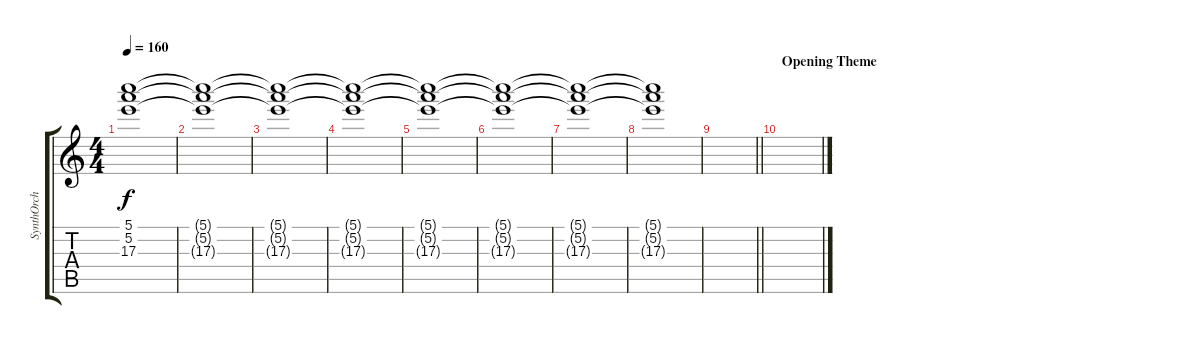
\track ("SynthOrch" "SynthOrch") {instrument stringensemble2}
\staff {score tabs}
\tuning (E6 B5 G5 D5 A4 E4) {hide}
\ts (4 4)
\tempo 160
\clef g2
\ks c
(5.1{t} 5.2{t} 17.3{t}).1{dy f} |
(5.1{t} 5.2{t} 17.3{t}).1 |
(5.1{t} 5.2{t} 17.3{t}).1 |
(5.1{t} 5.2{t} 17.3{t}).1 |
(5.1{t} 5.2{t} 17.3{t}).1 |
(5.1{t} 5.2{t} 17.3{t}).1 |
(5.1{t} 5.2{t} 17.3{t}).1 |
(5.1{t} 5.2{t} 17.3{t}).1 |
\barLineRight lightlight
|
\section ("" "Opening Theme")
